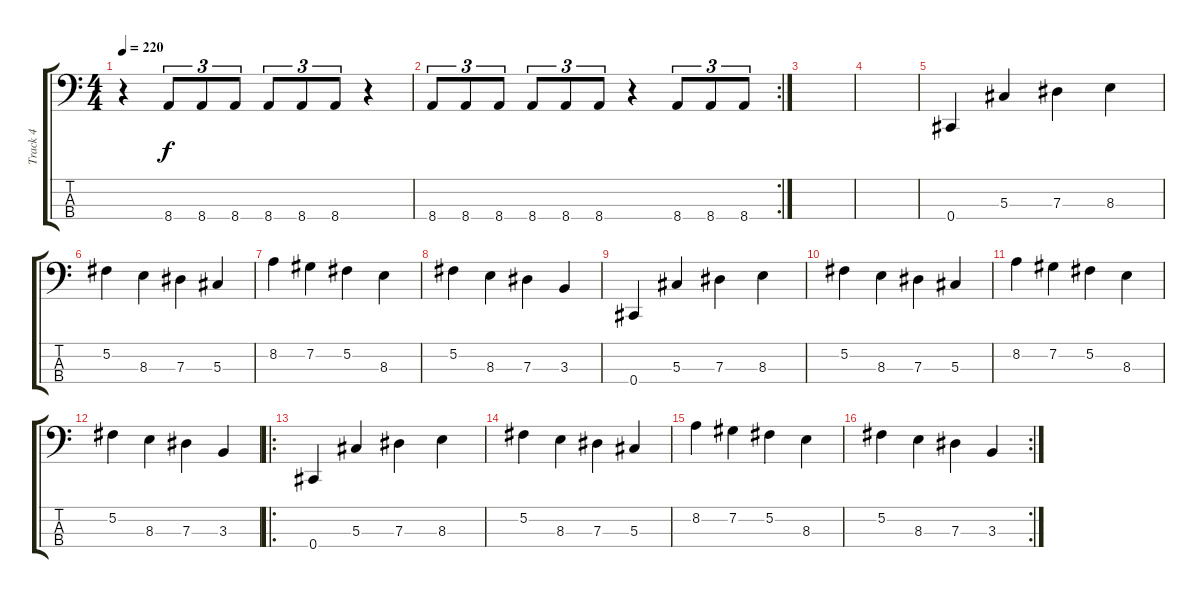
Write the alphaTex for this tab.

\track ("Track 4" "Track 4") {instrument electricbassfinger}
\staff {score tabs}
\tuning (Gb2 Db2 Ab1 Db1) {hide}
\ts (4 4)
\tempo 220
\clef f4
\ks c
r.4{dy f} 8.4.8{tu (3 2)} 8.4.8{tu (3 2)} 8.4.8{tu (3 2)} 8.4.8{tu (3 2)} 8.4.8{tu (3 2)} 8.4.8{tu (3 2)} r.4 |
\rc 2
8.4.8{tu (3 2)} 8.4.8{tu (3 2)} 8.4.8{tu (3 2)} 8.4.8{tu (3 2)} 8.4.8{tu (3 2)} 8.4.8{tu (3 2)} r.4 8.4.8{tu (3 2)} 8.4.8{tu (3 2)} 8.4.8{tu (3 2)} |
|
|
0.4.4 5.3.4 7.3.4 8.3.4 |
5.2.4 8.3.4 7.3.4 5.3.4 |
8.2.4 7.2.4 5.2.4 8.3.4 |
5.2.4 8.3.4 7.3.4 3.3.4 |
0.4.4 5.3.4 7.3.4 8.3.4 |
5.2.4 8.3.4 7.3.4 5.3.4 |
8.2.4 7.2.4 5.2.4 8.3.4 |
5.2.4 8.3.4 7.3.4 3.3.4 |
\ro
0.4.4 5.3.4 7.3.4 8.3.4 |
5.2.4 8.3.4 7.3.4 5.3.4 |
8.2.4 7.2.4 5.2.4 8.3.4 |
\rc 2
5.2.4 8.3.4 7.3.4 3.3.4
